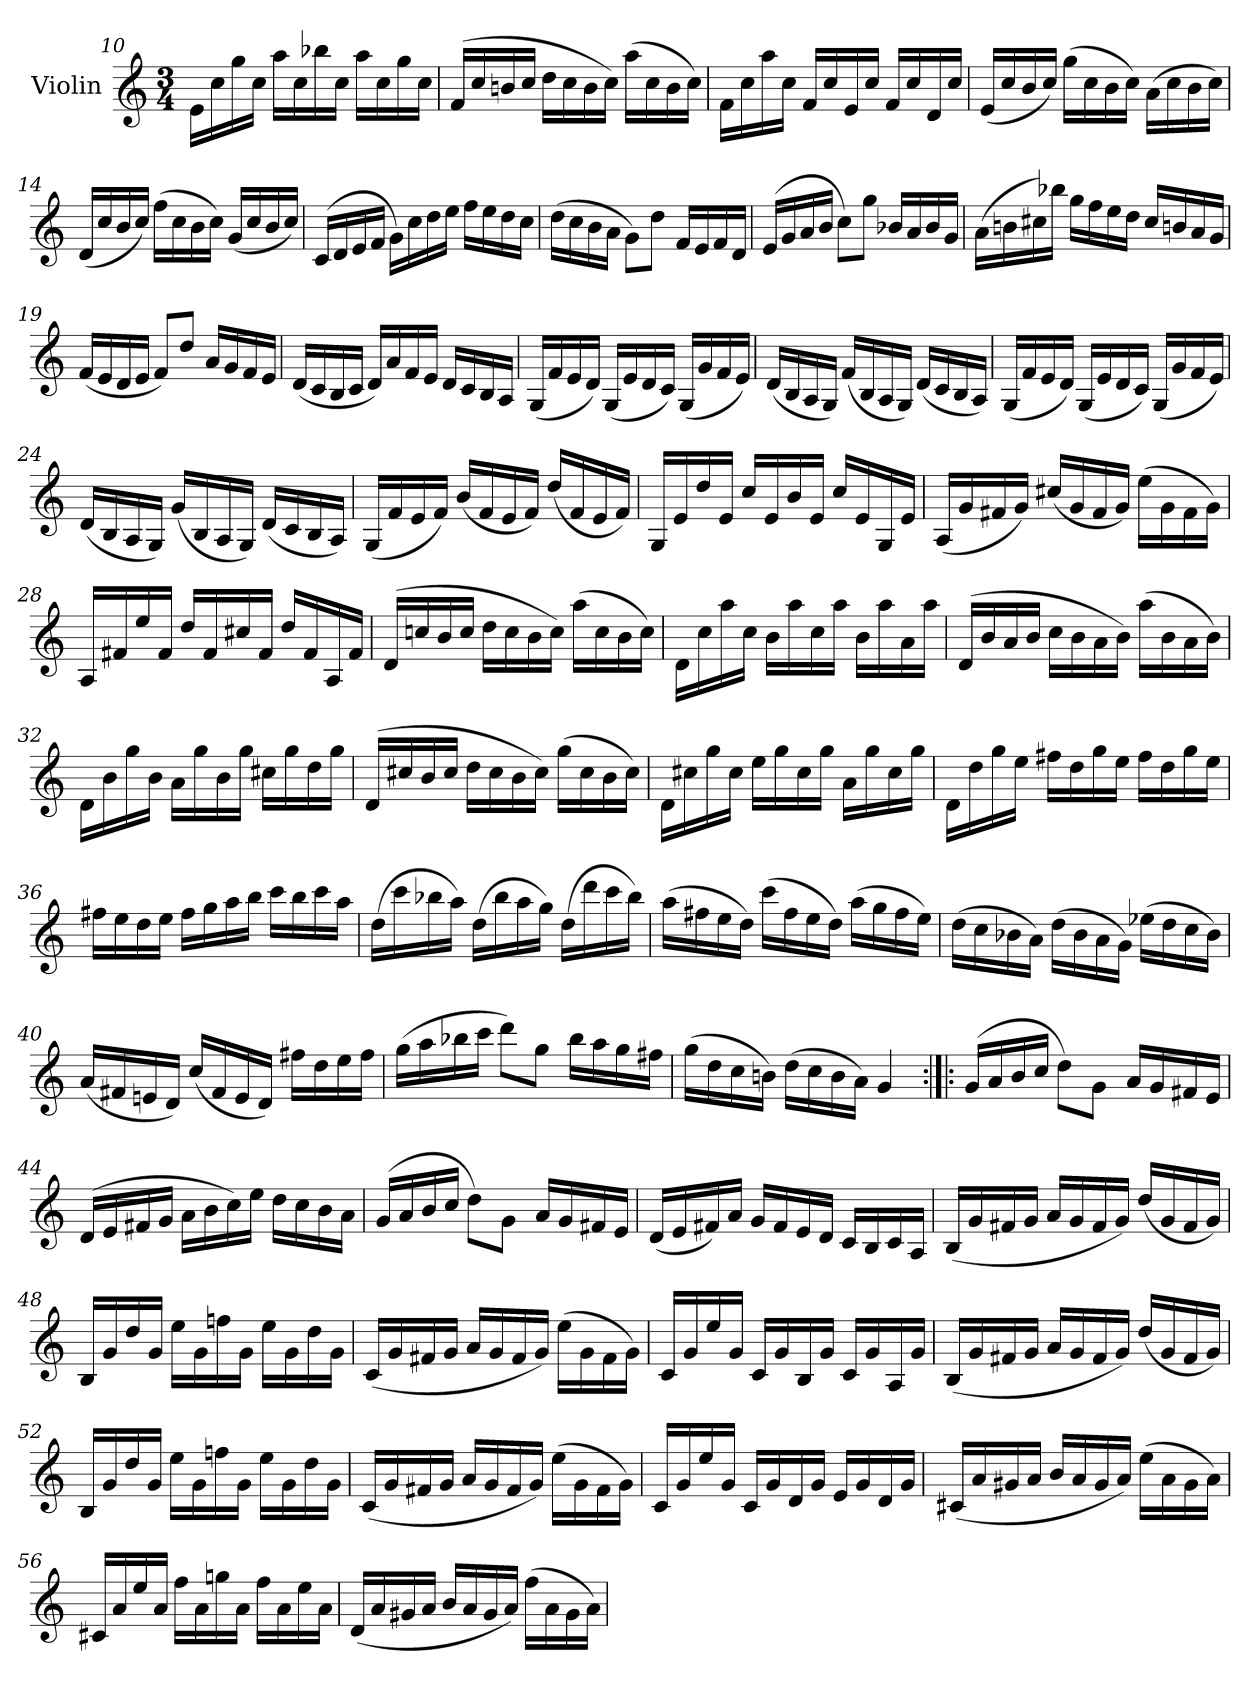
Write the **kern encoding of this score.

**kern
*part1
*staff1
*I"Violin
*I'Vln.
*clefG2
*k[]
*M3/4
=10
16e\LL
16cc\
16gg\
16cc\JJ
16aa\LL
16cc\
16bb-X\
16cc\JJ
16aa\LL
16cc\
16gg\
16cc\JJ
!!LO:LB:g=z
=11
(>16f/LL
16cc/
16bn/
16cc/JJ
16dd\LL
16cc\
16b\
16cc\JJ)
(>16aa\LL
16cc\
16b\
16cc\JJ)
=12
16f\LL
16cc\
16aa\
16cc\JJ
16f/LL
16cc/
16e/
16cc/JJ
16f/LL
16cc/
16d/
16cc/JJ
=13
(<16e/LL
16cc/
16b/
16cc/JJ)
(>16gg\LL
16cc\
16b\
16cc\JJ)
(>16a\LL
16cc\
16b\
16cc\JJ)
=14
(<16d/LL
16cc/
16b/
16cc/JJ)
(>16ff\LL
16cc\
16b\
16cc\JJ)
(<16g/LL
16cc/
16b/
16cc/JJ)
=15
(<16c/LL
16d/
16e/
16f/JJ
16g\LL)
16cc\
16dd\
16ee\JJ
16ff\LL
16ee\
16dd\
16cc\JJ
!!LO:LB:g=z
=16
(>16dd\LL
16cc\
16b\
16a\JJ
8g\L)
8dd\J
16f/LL
16e/
16f/
16d/JJ
=17
(>16e/LL
16g/
16a/
16b/JJ
8cc\L)
8gg\J
16b-X/LL
16a/
16b-/
16g/JJ
=18
(>16a\LL
16bn\
16cc#X\)
16bb-X\JJ
16gg\LL
16ff\
16ee\
16dd\JJ
16cc#/LL
16bn/
16a/
16g/JJ
=19
(<16f/LL
16e/
16d/
16e/JJ
8f/L)
8dd/J
16a/LL
16g/
16f/
16e/JJ
=20
(<16d/LL
16c/
16B/
16c/JJ
16d/LL)
16a/
16f/
16e/JJ
16d/LL
16c/
16B/
16A/JJ
!!LO:LB:g=z
=21
(<16G/LL
16f/
16e/
16d/JJ)
(<16G/LL
16e/
16d/
16c/JJ)
(<16G/LL
16g/
16f/
16e/JJ)
=22
(<16d/LL
16B/
16A/
16G/JJ)
(<16f/LL
16B/
16A/
16G/JJ)
(<16d/LL
16c/
16B/
16A/JJ)
=23
(<16G/LL
16f/
16e/
16d/JJ)
(<16G/LL
16e/
16d/
16c/JJ)
(<16G/LL
16g/
16f/
16e/JJ)
=24
(<16d/LL
16B/
16A/
16G/JJ)
(<16g/LL
16B/
16A/
16G/JJ)
(<16d/LL
16c/
16B/
16A/JJ)
!!LO:LB:g=z
=25
(<16G/LL
16f/
16e/
16f/JJ)
(<16b/LL
16f/
16e/
16f/JJ)
(<16dd/LL
16f/
16e/
16f/JJ)
=26
16G/LL
16e/
16dd/
16e/JJ
16cc/LL
16e/
16b/
16e/JJ
16cc/LL
16e/
16G/
16e/JJ
=27
(<16A/LL
16g/
16f#X/
16g/JJ)
(<16cc#X/LL
16g/
16f#/
16g/JJ)
(>16ee\LL
16g\
16f#\
16g\JJ)
=28
16A/LL
16f#X/
16ee/
16f#/JJ
16dd/LL
16f#/
16cc#X/
16f#/JJ
16dd/LL
16f#/
16A/
16f#/JJ
=29
(>16d/LL
16ccn/
16b/
16cc/JJ
16dd\LL
16cc\
16b\
16cc\JJ)
(>16aa\LL
16cc\
16b\
16cc\JJ)
!!LO:LB:g=z
=30
16d\LL
16cc\
16aa\
16cc\JJ
16b\LL
16aa\
16cc\
16aa\JJ
16b\LL
16aa\
16a\
16aa\JJ
=31
(>16d/LL
16b/
16a/
16b/JJ
16cc\LL
16b\
16a\
16b\JJ)
(>16aa\LL
16b\
16a\
16b\JJ)
=32
16d\LL
16b\
16gg\
16b\JJ
16a\LL
16gg\
16b\
16gg\JJ
16cc#X\LL
16gg\
16dd\
16gg\JJ
=33
(>16d/LL
16cc#X/
16b/
16cc#/JJ
16dd\LL
16cc#\
16b\
16cc#\JJ)
(>16gg\LL
16cc#\
16b\
16cc#\JJ)
=34
16d\LL
16cc#X\
16gg\
16cc#\JJ
16ee\LL
16gg\
16cc#\
16gg\JJ
16a\LL
16gg\
16cc#\
16gg\JJ
!!LO:LB:g=z
=35
16d\LL
16dd\
16gg\
16ee\JJ
16ff#X\LL
16dd\
16gg\
16ee\JJ
16ff#\LL
16dd\
16gg\
16ee\JJ
=36
16ff#X\LL
16ee\
16dd\
16ee\JJ
16ff#\LL
16gg\
16aa\
16bb\JJ
16ccc\LL
16bb\
16ccc\
16aa\JJ
=37
(>16dd\LL
16ccc\
16bb-X\
16aa\JJ)
(>16dd\LL
16bb-\
16aa\
16gg\JJ)
(>16dd\LL
16ddd\
16ccc\
16bb-\JJ)
=38
(>16aa\LL
16ff#X\
16ee\
16dd\JJ)
(>16ccc\LL
16ff#\
16ee\
16dd\JJ)
(>16aa\LL
16gg\
16ff#\
16ee\JJ)
!!LO:LB:g=z
=39
(>16dd\LL
16cc\
16b-X\
16a\JJ)
(>16dd\LL
16b-\
16a\
16g\JJ)
(>16ee-X\LL
16dd\
16cc\
16b-\JJ)
=40
(<16a/LL
16f#X/
16en/
16d/JJ)
(<16cc/LL
16f#/
16e/
16d/JJ)
16ff#X\LL
16dd\
16ee\
16ff#\JJ
=41
(>16gg\LL
16aa\
16bb-X\
16ccc\JJ
8ddd\L)
8gg\J
16bb-\LL
16aa\
16gg\
16ff#X\JJ
=42
(>16gg\LL
16dd\
16cc\
16bn\JJ)
(>16dd\LL
16cc\
16b\
16a\JJ)
4g/
=43:|!|:
(>16g/LL
16a/
16b/
16cc/JJ
8dd\L)
8g\J
16a/LL
16g/
16f#X/
16e/JJ
!!LO:LB:g=z
=44
(>16d/LL
16e/
16f#X/
16g/JJ
16a\LL
16b\
16cc\)
16ee\JJ
16dd\LL
16cc\
16b\
16a\JJ
=45
(>16g/LL
16a/
16b/
16cc/JJ
8dd\L)
8g\J
16a/LL
16g/
16f#X/
16e/JJ
=46
(<16d/LL
16e/
16f#X/)
16a/JJ
16g/LL
16f#/
16e/
16d/JJ
16c/LL
16B/
16c/
16A/JJ
=47
(<16B/LL
16g/
16f#X/
16g/JJ
16a/LL
16g/
16f#/
16g/JJ)
(<16dd/LL
16g/
16f#/
16g/JJ)
=48
16B/LL
16g/
16dd/
16g/JJ
16ee\LL
16g\
16ffn\
16g\JJ
16ee\LL
16g\
16dd\
16g\JJ
!!LO:LB:g=z
=49
(<16c/LL
16g/
16f#X/
16g/JJ
16a/LL
16g/
16f#/
16g/JJ)
(>16ee\LL
16g\
16f#\
16g\JJ)
=50
16c/LL
16g/
16ee/
16g/JJ
16c/LL
16g/
16B/
16g/JJ
16c/LL
16g/
16A/
16g/JJ
=51
(<16B/LL
16g/
16f#X/
16g/JJ
16a/LL
16g/
16f#/
16g/JJ)
(<16dd/LL
16g/
16f#/
16g/JJ)
=52
16B/LL
16g/
16dd/
16g/JJ
16ee\LL
16g\
16ffn\
16g\JJ
16ee\LL
16g\
16dd\
16g\JJ
=53
(<16c/LL
16g/
16f#X/
16g/JJ
16a/LL
16g/
16f#/
16g/JJ)
(>16ee\LL
16g\
16f#\
16g\JJ)
!!LO:PB:g=z
=54
16c/LL
16g/
16ee/
16g/JJ
16c/LL
16g/
16d/
16g/JJ
16e/LL
16g/
16d/
16g/JJ
=55
(<16c#X/LL
16a/
16g#X/
16a/JJ
16b/LL
16a/
16g#/
16a/JJ)
(>16ee\LL
16a\
16g#\
16a\JJ)
=56
16c#X/LL
16a/
16ee/
16a/JJ
16ff\LL
16a\
16ggn\
16a\JJ
16ff\LL
16a\
16ee\
16a\JJ
!!LO:LB:g=z
=57
(<16d/LL
16a/
16g#X/
16a/JJ
16b/LL
16a/
16g#/
16a/JJ)
(>16ff\LL
16a\
16g#\
16a\JJ)
=
*-
